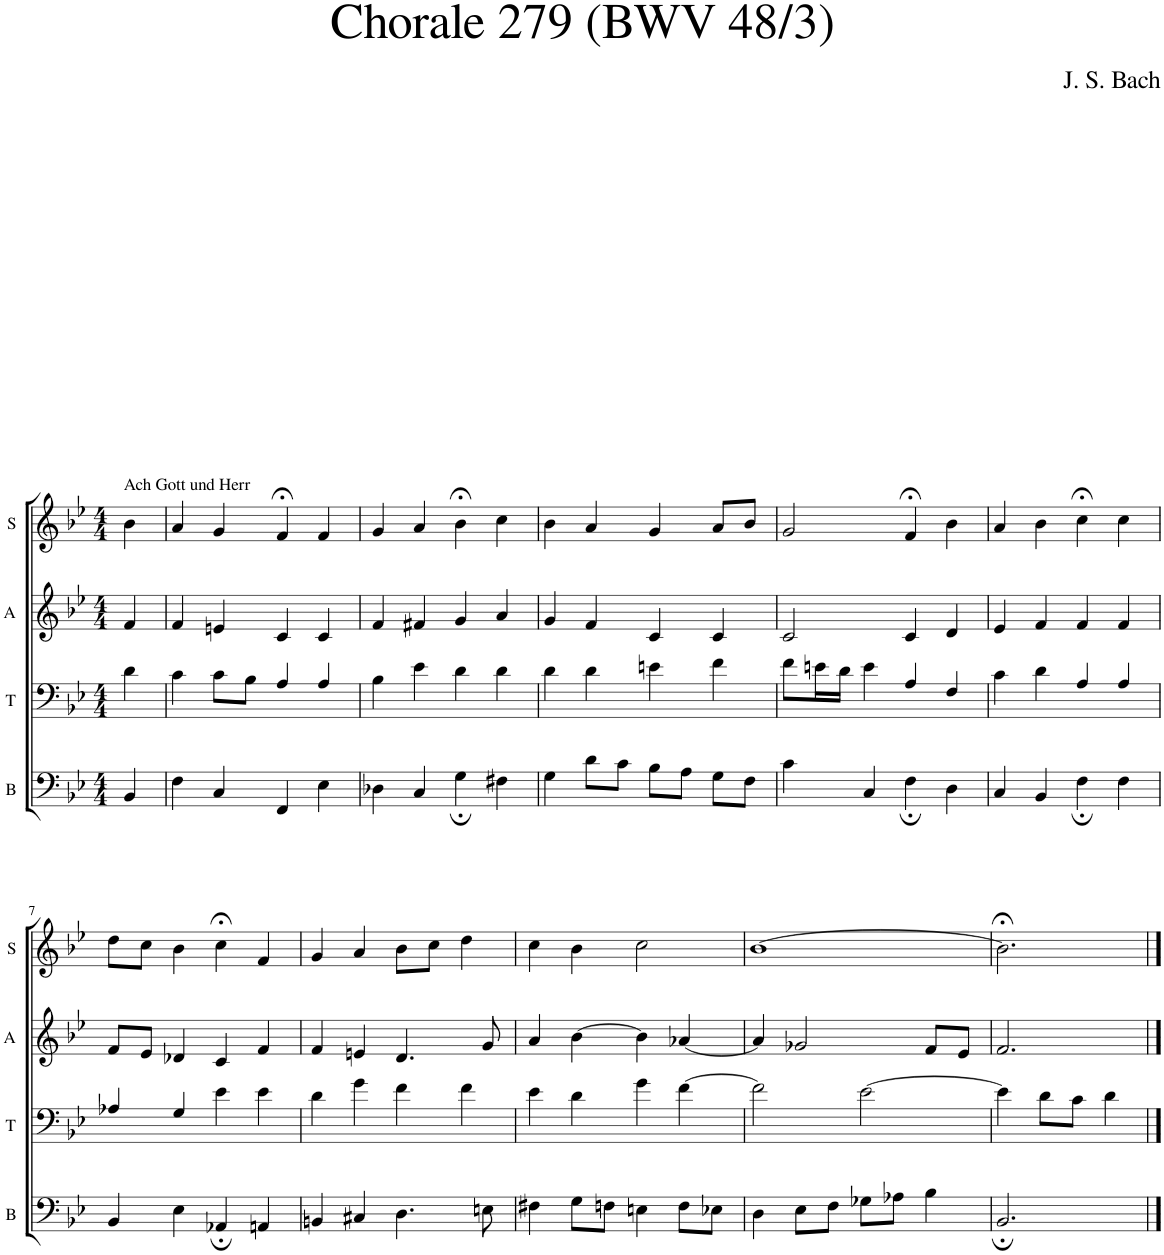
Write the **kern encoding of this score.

**kern	**kern	**kern	**kern
*part4	*part3	*part2	*part1
*staff4	*staff3	*staff2	*staff1
*I"B	*I"T	*I"A	*I"S
*I'B	*I'T	*I'A	*I'S
*clefF4	*clefF4	*clefG2	*clefG2
*k[b-e-]	*k[b-e-]	*k[b-e-]	*k[b-e-]
*M4/4	*M4/4	*M4/4	*M4/4
=1	=1	=1	=1
!	!	!	!LO:TX:a:t=Ach Gott und Herr
4BB-/	4d\	4f/	4b-\
=2	=2	=2	=2
4F\	4c\	4f/	4a/
4C/	8c\L	4en/	4g/
.	8B-\J	.	.
4FF/	4A/	4c/	4f;</
4E-\	4A/	4c/	4f/
=3	=3	=3	=3
4D-X\	4B-\	4f/	4g/
4C/	4e-\	4f#X/	4a/
4G;\	4d\	4g/	4b-;<\
4F#X\	4d\	4a/	4cc\
=4	=4	=4	=4
4G\	4d\	4g/	4b-\
8d\L	4d\	4f/	4a/
8c\J	.	.	.
8B-\L	4en\	4c/	4g/
8A\J	.	.	.
8G\L	4f\	4c/	8a/L
8F\J	.	.	8b-/J
=5	=5	=5	=5
4c\	8f\L	2c/	2g/
.	16en\L	.	.
.	16d\JJ	.	.
4C/	4e\	.	.
4F;\	4A/	4c/	4f;</
4D\	4F/	4d/	4b-\
=6	=6	=6	=6
4C/	4c\	4e-/	4a/
4BB-/	4d\	4f/	4b-\
4F;\	4A/	4f/	4cc;<\
4F\	4A/	4f/	4cc\
!!LO:LB:g=z
=7	=7	=7	=7
4BB-/	4A-X/	8f/L	8dd\L
.	.	8e-/J	8cc\J
4E-\	4G/	4d-X/	4b-\
4AA-X;/	4e-\	4c/	4cc;<\
4AAn/	4e-\	4f/	4f/
=8	=8	=8	=8
4BBn/	4d\	4f/	4g/
4C#X/	4g\	4en/	4a/
4.D\	4f\	4.d/	8b-\L
.	.	.	8cc\J
.	4f\	.	4dd\
8En\	.	8g/	.
=9	=9	=9	=9
4F#X\	4e-\	4a/	4cc\
8G\L	4d\	[4b-\	4b-\
8Fn\J	.	.	.
4En\	4g\	4b-\]	2cc\
8F\L	[4f\	[4a-X/	.
8E-X\J	.	.	.
=10	=10	=10	=10
4D\	2f\]	4a-/]	[1b-
8E-\L	.	2g-X/	.
8F\J	.	.	.
8G-X\L	[2e-\	.	.
8A-X\J	.	.	.
4B-\	.	8f/L	.
.	.	8e-/J	.
=11	=11	=11	=11
2.BB-;/	4e-\]	2.f/	2.b-;<\]
.	8d\L	.	.
.	8c\J	.	.
.	4d\	.	.
==	==	==	==
*-	*-	*-	*-
